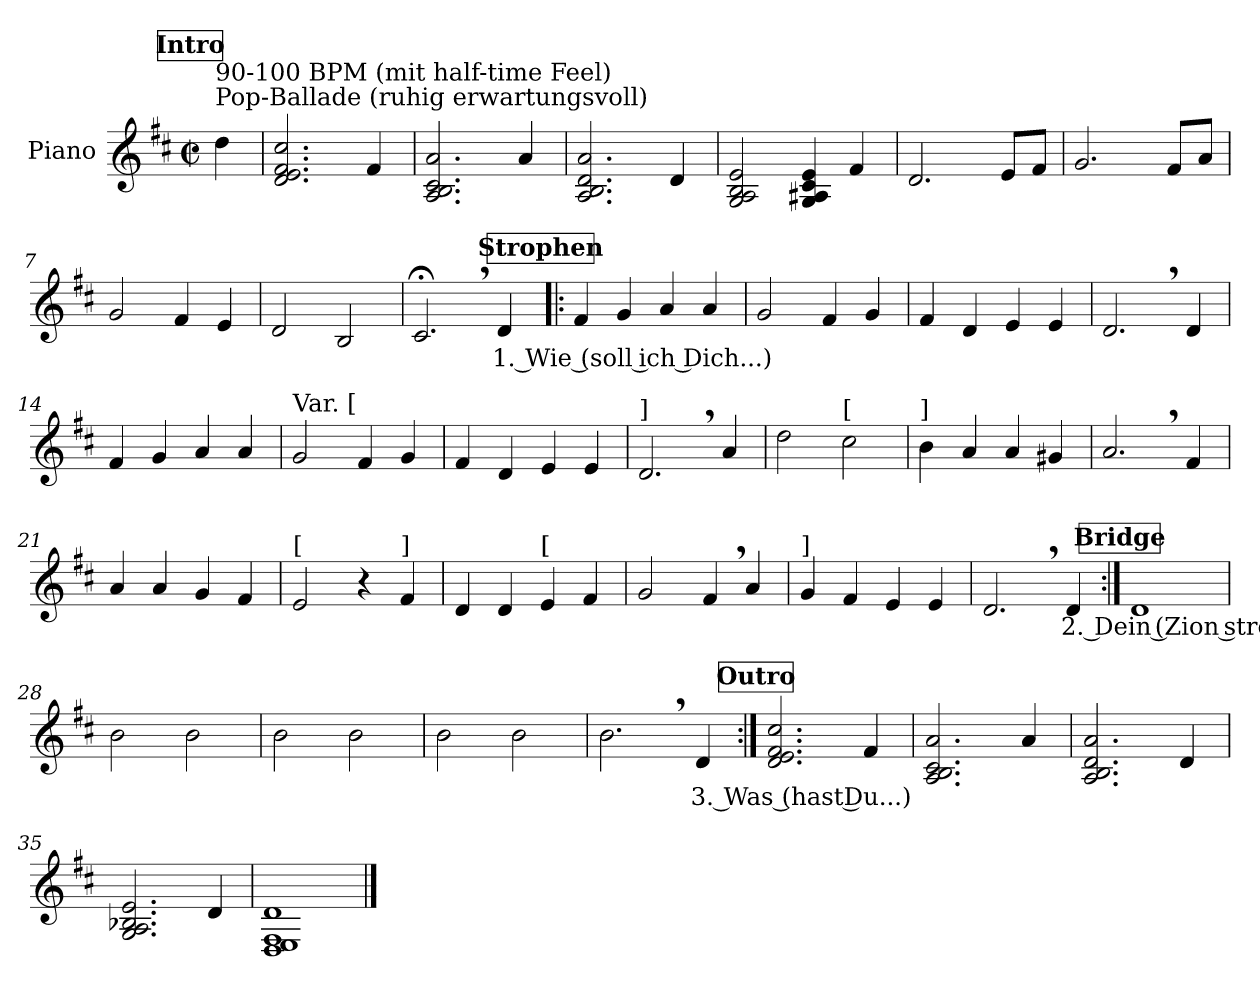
**kern	**text
*part1	*part1
*staff1	*staff1
*I"Piano	*
*I'Pno.	*
*clefG2	*
*k[f#c#]	*
*M2/2	*
*met(c|)	*
*MM90	*
!!LO:REH:place=s1:a:B:fs=14:t=Intro
=	=
!LO:TX:a:t=Pop-Ballade (ruhig erwartungsvoll)	!
!LO:TX:a:t=90-100 BPM (mit half-time Feel)	!
4dd\	.
=1	=1
2.d/ 2.e/ 2.f#/ 2.cc#/	.
4f#/	.
=2	=2
2.A/ 2.B/ 2.c#/ 2.a/	.
4a/	.
=3	=3
2.A/ 2.B/ 2.d/ 2.a/	.
4d/	.
=4	=4
2G/ 2A/ 2B/ 2e/	.
4G/ 4A#X/ 4c#/ 4e/	.
4f#/	.
=5	=5
2.d/	.
8e/L	.
8f#/J	.
!!LO:LB:g=z
=6	=6
2.g/	.
8f#/L	.
8a/J	.
=7	=7
2g/	.
4f#/	.
4e/	.
=8	=8
2d/	.
2B/	.
=9	=9
2.c#;<,/	.
!	!LO:LY:b
4d/	1. Wie (soll ich Dich...)
!!LO:LB:g=z
!!LO:REH:place=s1:a:B:fs=14:t=Strophen
=10!|:	=10!|:
4f#/	.
4g/	.
4a/	.
4a/	.
=11	=11
2g/	.
4f#/	.
4g/	.
=12	=12
4f#/	.
4d/	.
4e/	.
4e/	.
=13	=13
2.d,/	.
4d/	.
!!LO:LB:g=z
=14	=14
4f#/	.
4g/	.
4a/	.
4a/	.
=15	=15
!LO:TX:a:t=Var. [	!
2g/	.
4f#/	.
4g/	.
=16	=16
4f#/	.
4d/	.
4e/	.
4e/	.
=17	=17
!LO:TX:a:t=]	!
2.d,/	.
4a/	.
!!LO:LB:g=z
=18	=18
2dd\	.
!LO:TX:a:t=[	!
2cc#\	.
=19	=19
!LO:TX:a:t=]	!
4b\	.
4a/	.
4a/	.
4g#X/	.
=20	=20
2.a,/	.
4f#/	.
=21	=21
4a/	.
4a/	.
4g/	.
4f#/	.
=22	=22
!LO:TX:a:t=[	!
2e/	.
4r	.
!LO:TX:a:t=]	!
4f#/	.
!!LO:LB:g=z
=23	=23
4d/	.
4d/	.
!LO:TX:a:t=[	!
4e/	.
4f#/	.
=24	=24
2g/	.
4f#,/	.
4a/	.
=25	=25
!LO:TX:a:t=]	!
4g/	.
4f#/	.
4e/	.
4e/	.
=26	=26
2.d,/	.
!	!LO:LY:b
4d/	2. Dein (Zion streut...)
!!LO:LB:g=z
!!LO:REH:place=s1:a:B:fs=14:t=Bridge
=27:|!	=27:|!
1d	.
=28	=28
2b	.
2b	.
=29	=29
2b	.
2b	.
=30	=30
2b	.
2b	.
=31	=31
2.b,	.
!	!LO:LY:b
4d/	3. Was (hast Du...)
!!LO:LB:g=z
!!LO:REH:place=s1:a:B:fs=14:t=Outro
=32:|!	=32:|!
2.d/ 2.e/ 2.f#/ 2.cc#/	.
4f#/	.
=33	=33
2.A/ 2.B/ 2.c#/ 2.a/	.
4a/	.
=34	=34
2.A/ 2.B/ 2.d/ 2.a/	.
4d/	.
=35	=35
2.G/ 2.A/ 2.B-X/ 2.e/	.
4d/	.
=36	=36
1D 1E 1F# 1d	.
==	==
*-	*-
